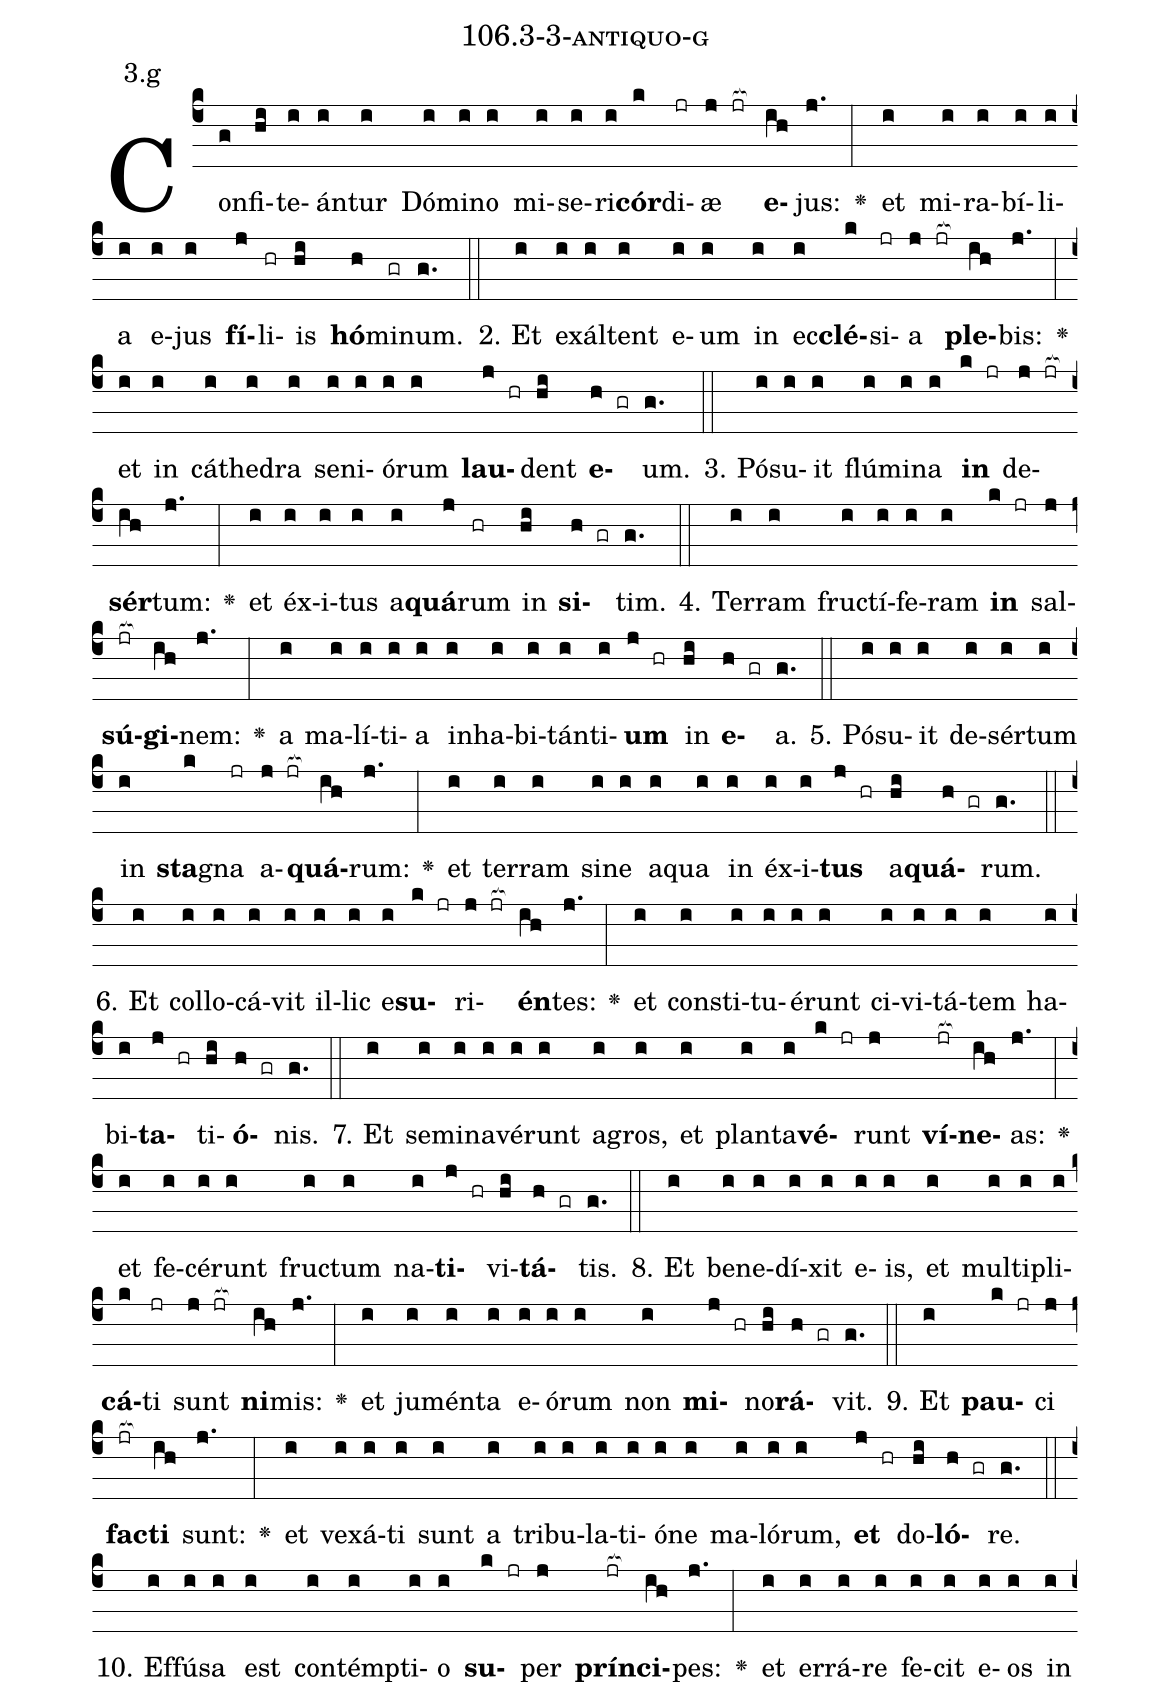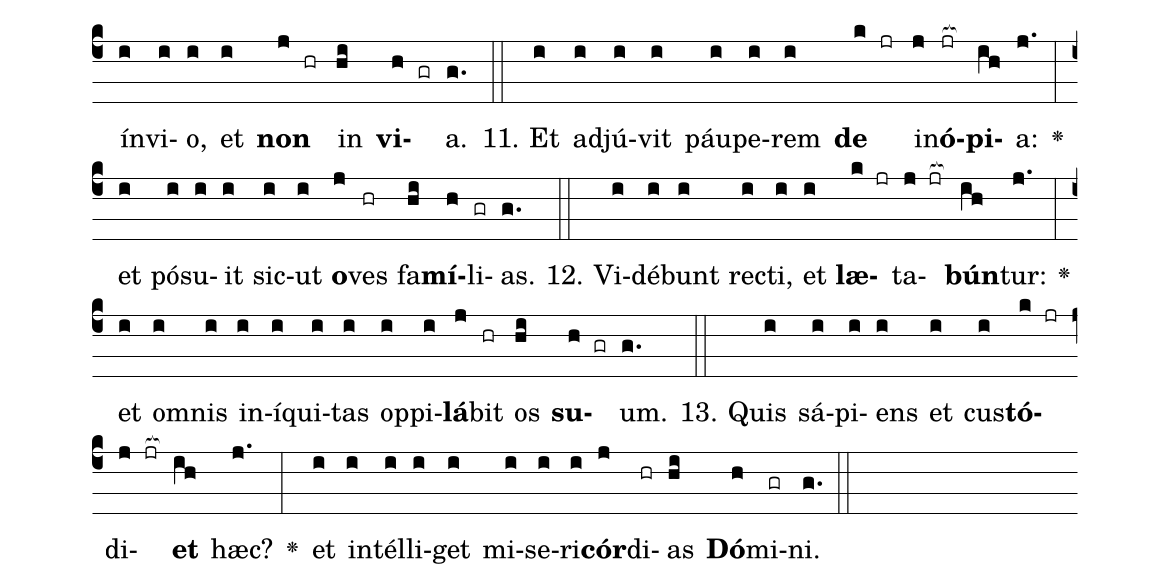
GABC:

name: 106.3-3-antiquo-g;
annotation: 3.g;
%%
(c4)Con(g)fi(hi)te(i)án(i)tur(i) Dó(i)mi(i)no(i) mi(i)se(i)ri(i)<b>cór</b>(k)di(jr)æ(j jr[ocb:1{]) <b>e</b>(ih[ocb:0}])jus:(j.) <v>\greheightstar</v>(:) et(i) mi(i)ra(i)bí(i)li(i)a(i) e(i)jus(i) <b>fí</b>(j)li(hr)is(hi) <b>hó</b>(h)mi(gr)num.(g.) (::)
2. Et(i) ex(i)ál(i)tent(i) e(i)um(i) in(i) ec(i)<b>clé</b>(k)si(jr)a(j jr[ocb:1{]) <b>ple</b>(ih[ocb:0}])bis:(j.) <v>\greheightstar</v>(:) et(i) in(i) cá(i)the(i)dra(i) se(i)ni(i)ó(i)rum(i) <b>lau</b>(j hr)dent(hi) <b>e</b>(h gr)um.(g.) (::)
3. Pó(i)su(i)it(i) flú(i)mi(i)na(i) <b>in</b>(k jr) de(j jr[ocb:1{])<b>sér</b>(ih[ocb:0}])tum:(j.) <v>\greheightstar</v>(:) et(i) éx(i)i(i)tus(i) a(i)<b>quá</b>(j)rum(hr) in(hi) <b>si</b>(h gr)tim.(g.) (::)
4. Ter(i)ram(i) fruc(i)tí(i)fe(i)ram(i) <b>in</b>(k jr) sal(j)<b>sú</b>(jr[ocb:1{])<b>gi</b>(ih[ocb:0}])nem:(j.) <v>\greheightstar</v>(:) a(i) ma(i)lí(i)ti(i)a(i) in(i)ha(i)bi(i)tán(i)ti(i)<b>um</b>(j hr) in(hi) <b>e</b>(h gr)a.(g.) (::)
5. Pó(i)su(i)it(i) de(i)sér(i)tum(i) in(i) <b>sta</b>(k)gna(jr) a(j jr[ocb:1{])<b>quá</b>(ih[ocb:0}])rum:(j.) <v>\greheightstar</v>(:) et(i) ter(i)ram(i) si(i)ne(i) a(i)qua(i) in(i) éx(i)i(i)<b>tus</b>(j hr) a(hi)<b>quá</b>(h gr)rum.(g.) (::)
6. Et(i) col(i)lo(i)cá(i)vit(i) il(i)lic(i) e(i)<b>su</b>(k jr)ri(j jr[ocb:1{])<b>én</b>(ih[ocb:0}])tes:(j.) <v>\greheightstar</v>(:) et(i) con(i)sti(i)tu(i)é(i)runt(i) ci(i)vi(i)tá(i)tem(i) ha(i)bi(i)<b>ta</b>(j hr)ti(hi)<b>ó</b>(h gr)nis.(g.) (::)
7. Et(i) se(i)mi(i)na(i)vé(i)runt(i) a(i)gros,(i) et(i) plan(i)ta(i)<b>vé</b>(k jr)runt(j) <b>ví</b>(jr[ocb:1{])<b>ne</b>(ih[ocb:0}])as:(j.) <v>\greheightstar</v>(:) et(i) fe(i)cé(i)runt(i) fruc(i)tum(i) na(i)<b>ti</b>(j hr)vi(hi)<b>tá</b>(h gr)tis.(g.) (::)
8. Et(i) be(i)ne(i)dí(i)xit(i) e(i)is,(i) et(i) mul(i)ti(i)pli(i)<b>cá</b>(k)ti(jr) sunt(j jr[ocb:1{]) <b>ni</b>(ih[ocb:0}])mis:(j.) <v>\greheightstar</v>(:) et(i) ju(i)mén(i)ta(i) e(i)ó(i)rum(i) non(i) <b>mi</b>(j hr)no(hi)<b>rá</b>(h gr)vit.(g.) (::)
9. Et(i) <b>pau</b>(k jr)ci(j) <b>fac</b>(jr[ocb:1{])<b>ti</b>(ih[ocb:0}]) sunt:(j.) <v>\greheightstar</v>(:) et(i) ve(i)xá(i)ti(i) sunt(i) a(i) tri(i)bu(i)la(i)ti(i)ó(i)ne(i) ma(i)ló(i)rum,(i) <b>et</b>(j hr) do(hi)<b>ló</b>(h gr)re.(g.) (::)
10. Ef(i)fú(i)sa(i) est(i) con(i)témp(i)ti(i)o(i) <b>su</b>(k jr)per(j) <b>prín</b>(jr[ocb:1{])<b>ci</b>(ih[ocb:0}])pes:(j.) <v>\greheightstar</v>(:) et(i) er(i)rá(i)re(i) fe(i)cit(i) e(i)os(i) in(i) ín(i)vi(i)o,(i) et(i) <b>non</b>(j hr) in(hi) <b>vi</b>(h gr)a.(g.) (::)
11. Et(i) ad(i)jú(i)vit(i) páu(i)pe(i)rem(i) <b>de</b>(k jr) in(j)<b>ó</b>(jr[ocb:1{])<b>pi</b>(ih[ocb:0}])a:(j.) <v>\greheightstar</v>(:) et(i) pó(i)su(i)it(i) sic(i)ut(i) <b>o</b>(j)ves(hr) fa(hi)<b>mí</b>(h)li(gr)as.(g.) (::)
12. Vi(i)dé(i)bunt(i) rec(i)ti,(i) et(i) <b>læ</b>(k jr)ta(j jr[ocb:1{])<b>bún</b>(ih[ocb:0}])tur:(j.) <v>\greheightstar</v>(:) et(i) om(i)nis(i) in(i)í(i)qui(i)tas(i) op(i)pi(i)<b>lá</b>(j)bit(hr) os(hi) <b>su</b>(h gr)um.(g.) (::)
13. Quis(i) sá(i)pi(i)ens(i) et(i) cus(i)<b>tó</b>(k jr)di(j jr[ocb:1{])<b>et</b>(ih[ocb:0}]) hæc?(j.) <v>\greheightstar</v>(:) et(i) in(i)tél(i)li(i)get(i) mi(i)se(i)ri(i)<b>cór</b>(j)di(hr)as(hi) <b>Dó</b>(h)mi(gr)ni.(g.) (::)
